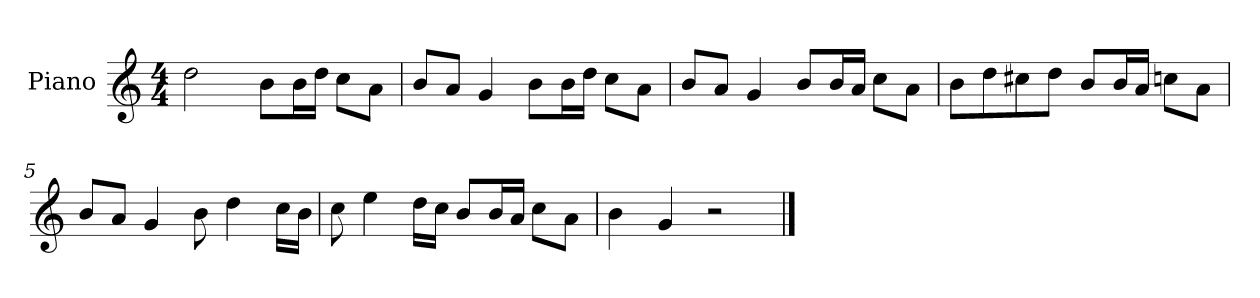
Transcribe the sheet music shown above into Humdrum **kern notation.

**kern
*part1
*staff1
*I"Piano
*I'P-no
*clefG2
*k[]
*M4/4
*MM90
=1
2dd\
8b\L
16b\L
16dd\JJ
8cc\L
8a\J
=2
8b/L
8a/J
4g/
8b\L
16b\L
16dd\JJ
8cc\L
8a\J
=3
8b/L
8a/J
4g/
8b/L
16b/L
16a/JJ
8cc\L
8a\J
=4
8b\L
8dd\
8cc#X\
8dd\J
8b/L
16b/L
16a/JJ
8ccn\L
8a\J
=5
8b/L
8a/J
4g/
8b\
4dd\
16cc\LL
16b\JJ
!!LO:LB:g=z
=6
8cc\
4ee\
16dd\LL
16cc\JJ
8b/L
16b/L
16a/JJ
8cc\L
8a\J
=7
4b\
4g/
2r
==
*-
